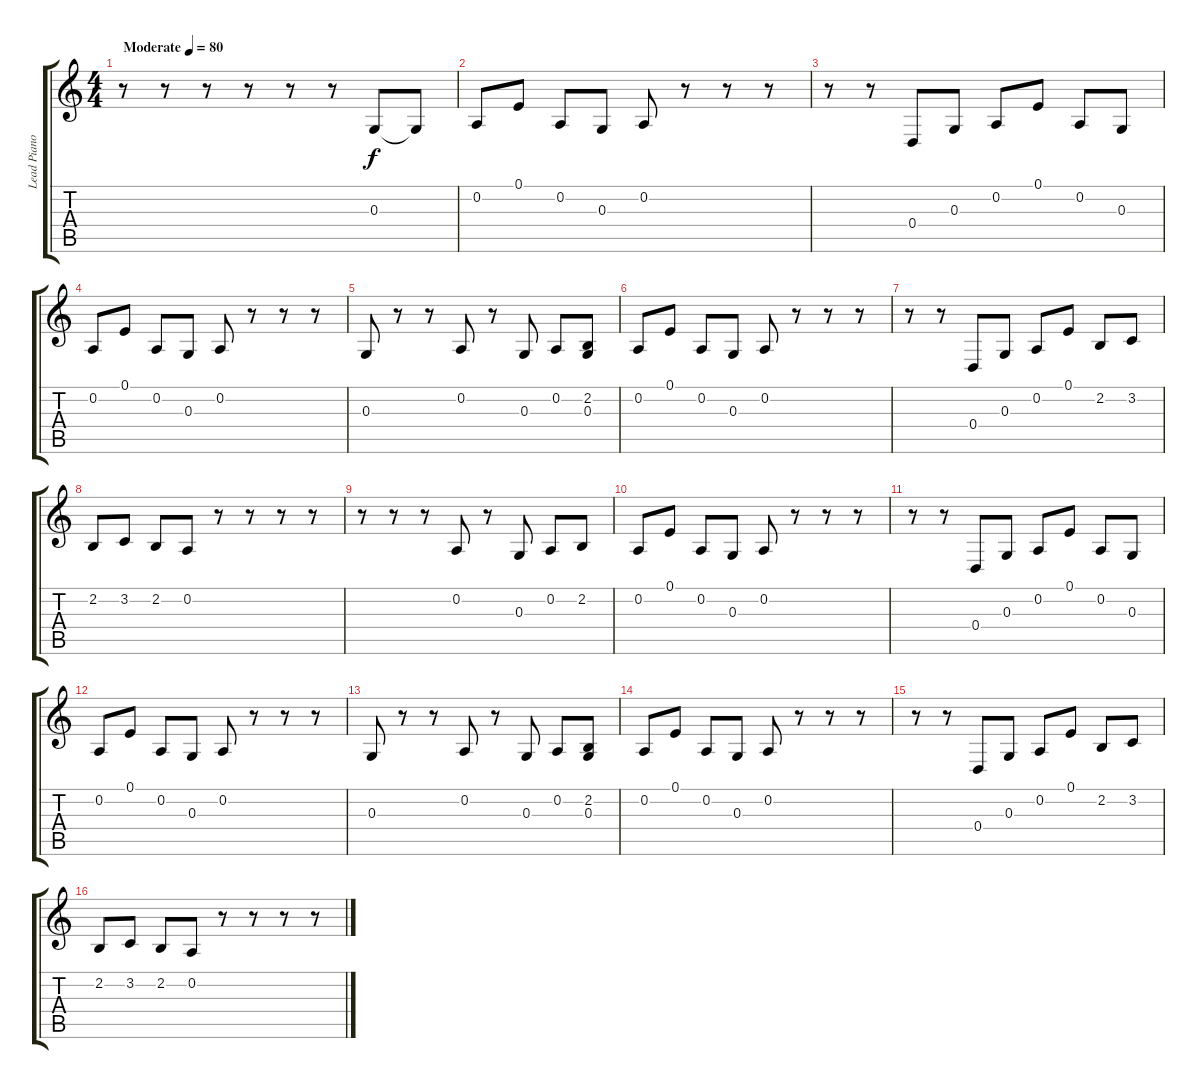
\track ("Lead Piano" "Lead Piano") {instrument acousticgrandpiano}
\staff {score tabs}
\tuning (E4 A3 G3 D3 A2 E2) {hide}
\ts (4 4)
\tempo (80 "Moderate")
\clef g2
\ks c
r.8{dy f instrument acousticgrandpiano} r.8 r.8 r.8 r.8 r.8 0.3.8 0.3{t}.8 |
0.2.8 0.1.8 0.2.8 0.3.8 0.2.8 r.8 r.8 r.8 |
r.8 r.8 0.4.8 0.3.8 0.2.8 0.1.8 0.2.8 0.3.8 |
0.2.8 0.1.8 0.2.8 0.3.8 0.2.8 r.8 r.8 r.8 |
0.3.8 r.8 r.8 0.2.8 r.8 0.3.8 0.2.8 (2.2 0.3).8 |
0.2.8 0.1.8 0.2.8 0.3.8 0.2.8 r.8 r.8 r.8 |
r.8 r.8 0.4.8 0.3.8 0.2.8 0.1.8 2.2.8 3.2.8 |
2.2.8 3.2.8 2.2.8 0.2.8 r.8 r.8 r.8 r.8 |
r.8 r.8 r.8 0.2.8 r.8 0.3.8 0.2.8 2.2.8 |
0.2.8 0.1.8 0.2.8 0.3.8 0.2.8 r.8 r.8 r.8 |
r.8 r.8 0.4.8 0.3.8 0.2.8 0.1.8 0.2.8 0.3.8 |
0.2.8 0.1.8 0.2.8 0.3.8 0.2.8 r.8 r.8 r.8 |
0.3.8 r.8 r.8 0.2.8 r.8 0.3.8 0.2.8 (2.2 0.3).8 |
0.2.8 0.1.8 0.2.8 0.3.8 0.2.8 r.8 r.8 r.8 |
r.8 r.8 0.4.8 0.3.8 0.2.8 0.1.8 2.2.8 3.2.8 |
2.2.8 3.2.8 2.2.8 0.2.8 r.8 r.8 r.8 r.8
